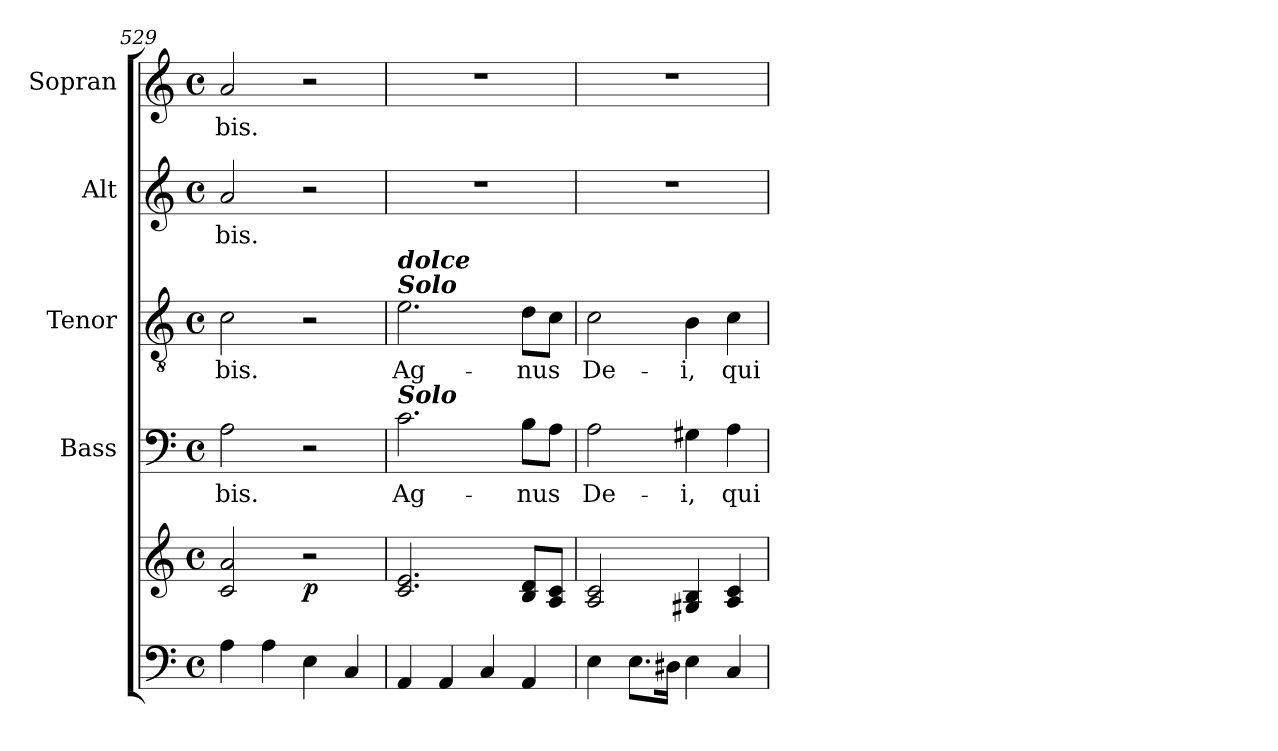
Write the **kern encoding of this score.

**kern	**kern	**dynam	**kern	**text	**kern	**text	**kern	**text	**kern	**text
*part5	*part5	*part5	*part4	*part4	*part3	*part3	*part2	*part2	*part1	*part1
*staff6	*staff5	*staff5/6	*staff4	*staff4	*staff3	*staff3	*staff2	*staff2	*staff1	*staff1
*	*	*	*I"Bass	*	*I"Tenor	*	*I"Alt	*	*I"Sopran	*
*	*	*	*I'B.	*	*I'T.	*	*I'A.	*	*I'S.	*
*clefF4	*clefG2	*	*clefF4	*	*clefGv2	*	*clefG2	*	*clefG2	*
*k[]	*k[]	*	*k[]	*	*k[]	*	*k[]	*	*k[]	*
*C:	*C:	*	*C:	*	*C:	*	*C:	*	*C:	*
*M4/4	*M4/4	*	*M4/4	*	*M4/4	*	*M4/4	*	*M4/4	*
*met(c)	*met(c)	*	*met(c)	*	*met(c)	*	*met(c)	*	*met(c)	*
=529	=529	=529	=529	=529	=529	=529	=529	=529	=529	=529
!	!	!	!	!LO:LY:b	!	!LO:LY:b	!	!LO:LY:b	!	!LO:LY:b
4A\	2c/ 2a/	.	2A\	-bis.	2c\	-bis.	2a/	-bis.	2a/	-bis.
4A\	.	.	.	.	.	.	.	.	.	.
!	!	!LO:DY:b	!	!	!	!	!	!	!	!
4E\	2r	p	2r	.	2r	.	2r	.	2r	.
4C/	.	.	.	.	.	.	.	.	.	.
=530	=530	=530	=530	=530	=530	=530	=530	=530	=530	=530
!	!	!	!	!	!LO:TX:a:Bi:t=Solo	!	!	!	!	!
!	!	!	!	!	!LO:TX:a:Bi:t=dolce	!	!	!	!	!
!	!	!	!LO:TX:a:Bi:t=Solo	!	!	!	!	!	!	!
!	!	!	!	!LO:LY:b	!	!LO:LY:b	!	!	!	!
4AA/	2.c/ 2.e/	.	2.c\	Ag-	2.e\	Ag-	1r	.	1r	.
4AA/	.	.	.	.	.	.	.	.	.	.
4C/	.	.	.	.	.	.	.	.	.	.
!	!	!	!	!LO:LY:b	!	!LO:LY:b	!	!	!	!
4AA/	8B/ 8d/L	.	8B\L	-nus	8d\L	-nus	.	.	.	.
.	8A/ 8c/J	.	8A\J	.	8c\J	.	.	.	.	.
=531	=531	=531	=531	=531	=531	=531	=531	=531	=531	=531
!	!	!	!	!LO:LY:b	!	!LO:LY:b	!	!	!	!
4E\	2A/ 2c/	.	2A\	De-	2c\	De-	1r	.	1r	.
8.E\L	.	.	.	.	.	.	.	.	.	.
16D#X\Jk	.	.	.	.	.	.	.	.	.	.
!	!	!	!	!LO:LY:b	!	!LO:LY:b	!	!	!	!
4E\	4G#X/ 4B/	.	4G#X\	-i,	4B\	-i,	.	.	.	.
!	!	!	!	!LO:LY:b	!	!LO:LY:b	!	!	!	!
4C/	4A/ 4c/	.	4A\	qui	4c\	qui	.	.	.	.
=	=	=	=	=	=	=	=	=	=	=
*-	*-	*-	*-	*-	*-	*-	*-	*-	*-	*-
